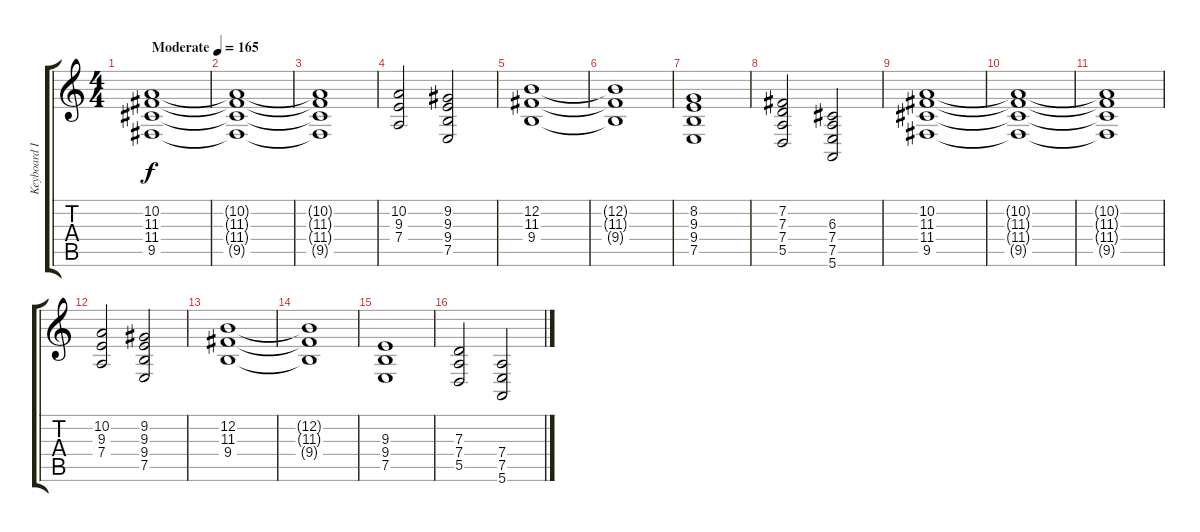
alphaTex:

\track ("Keyboard II" "Keyboard I") {instrument synthstrings1}
\staff {score tabs}
\tuning (E4 B3 G3 D3 A2 E2) {hide}
\ts (4 4)
\tempo (165 "Moderate")
\clef g2
\ks c
(10.2 11.3 11.4 9.5).1{dy f instrument synthstrings1} |
(10.2{t} 11.3{t} 11.4{t} 9.5{t}).1 |
(10.2{t} 11.3{t} 11.4{t} 9.5{t}).1 |
(10.2 9.3 7.4).2 (9.2 9.3 9.4 7.5).2 |
(12.2 11.3 9.4).1 |
(12.2{t} 11.3{t} 9.4{t}).1 |
(8.2 9.3 9.4 7.5).1 |
(7.2 7.3 7.4 5.5).2 (6.3 7.4 7.5 5.6).2 |
(10.2 11.3 11.4 9.5).1 |
(10.2{t} 11.3{t} 11.4{t} 9.5{t}).1 |
(10.2{t} 11.3{t} 11.4{t} 9.5{t}).1 |
(10.2 9.3 7.4).2 (9.2 9.3 9.4 7.5).2 |
(12.2 11.3 9.4).1 |
(12.2{t} 11.3{t} 9.4{t}).1 |
(9.3 9.4 7.5).1 |
(7.3 7.4 5.5).2 (7.4 7.5 5.6).2
